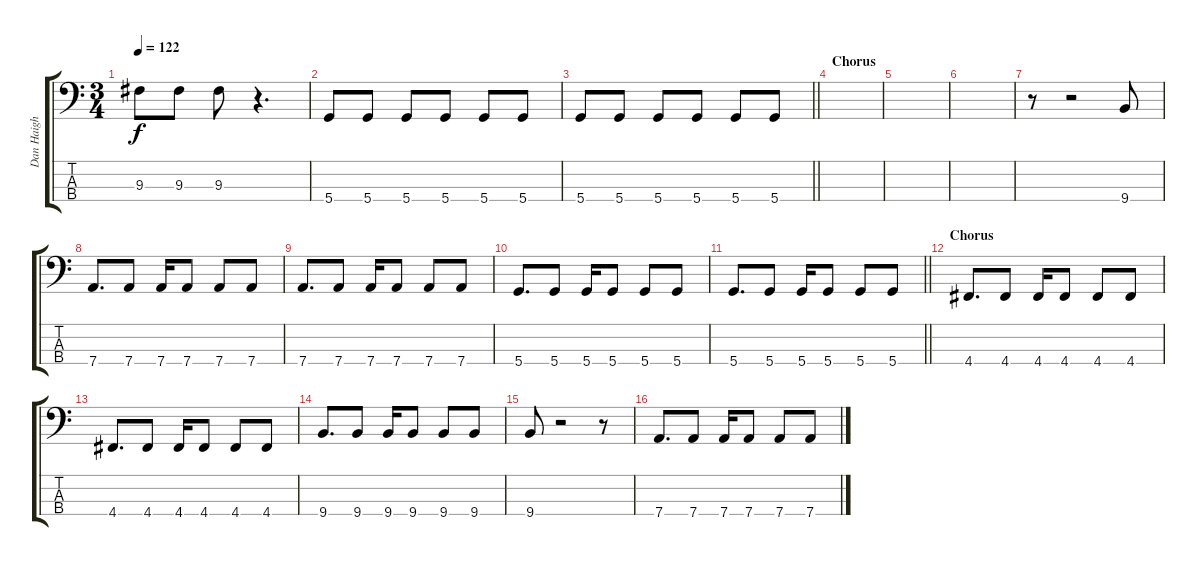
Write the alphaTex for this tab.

\track ("Dan Haigh" "Dan Haigh") {instrument electricbassfinger}
\staff {score tabs}
\tuning (G2 D2 A1 D1) {hide}
\ts (3 4)
\tempo 122
\clef f4
\ks c
9.3.8{dy f} 9.3.8 9.3.8 r.4{d} |
5.4.8 5.4.8 5.4.8 5.4.8 5.4.8 5.4.8 |
\barLineRight lightlight
5.4.8 5.4.8 5.4.8 5.4.8 5.4.8 5.4.8 |
\section ("" "Chorus")
|
|
|
r.8 r.2 9.4.8 |
7.4.8{d} 7.4.8 7.4.16 7.4.8 7.4.8 7.4.8 |
7.4.8{d} 7.4.8 7.4.16 7.4.8 7.4.8 7.4.8 |
5.4.8{d} 5.4.8 5.4.16 5.4.8 5.4.8 5.4.8 |
\barLineRight lightlight
5.4.8{d} 5.4.8 5.4.16 5.4.8 5.4.8 5.4.8 |
\section ("" "Chorus")
4.4.8{d} 4.4.8 4.4.16 4.4.8 4.4.8 4.4.8 |
4.4.8{d} 4.4.8 4.4.16 4.4.8 4.4.8 4.4.8 |
9.4.8{d} 9.4.8 9.4.16 9.4.8 9.4.8 9.4.8 |
9.4.8 r.2 r.8 |
7.4.8{d} 7.4.8 7.4.16 7.4.8 7.4.8 7.4.8
